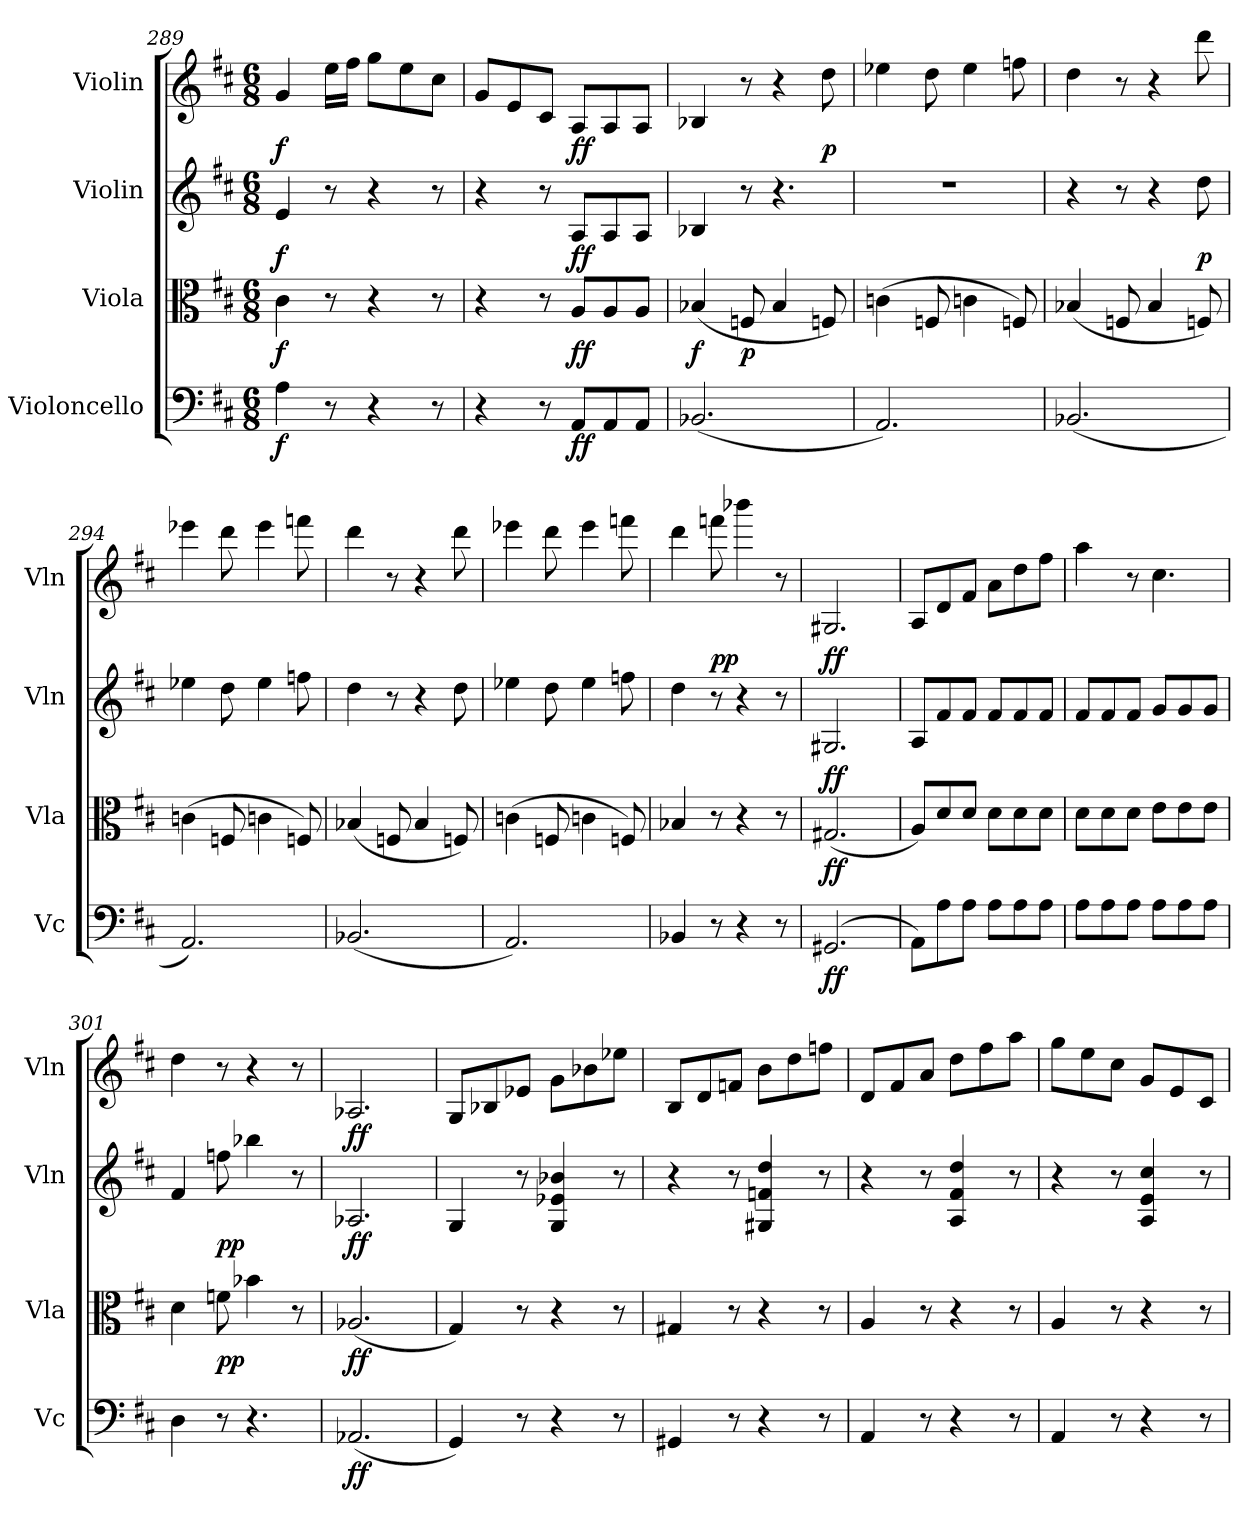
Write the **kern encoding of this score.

**kern	**dynam	**kern	**dynam	**kern	**dynam	**kern	**dynam
*part4	*part4	*part3	*part3	*part2	*part2	*part1	*part1
*staff4	*staff4	*staff3	*staff3	*staff2	*staff2	*staff1	*staff1
*I"Violoncello	*	*I"Viola	*	*I"Violin	*	*I"Violin	*
*I'Vc	*	*I'Vla	*	*I'Vln	*	*I'Vln	*
*clefF4	*	*clefC3	*	*clefG2	*	*clefG2	*
*k[f#c#]	*	*k[f#c#]	*	*k[f#c#]	*	*k[f#c#]	*
*M6/8	*	*M6/8	*	*M6/8	*	*M6/8	*
=289	=289	=289	=289	=289	=289	=289	=289
4A\	f	4c#\	f	4e/	f	4g/	f
8r	.	8r	.	8r	.	16ee\LL	.
.	.	.	.	.	.	16ff#\JJ	.
4r	.	4r	.	4r	.	8gg\L	.
.	.	.	.	.	.	8ee\	.
8r	.	8r	.	8r	.	8cc#\J	.
=290	=290	=290	=290	=290	=290	=290	=290
4r	.	4r	.	4r	.	8g/L	.
.	.	.	.	.	.	8e/	.
8r	.	8r	.	8r	.	8c#/J	.
8AA/L	ff	8A/L	ff	8A/L	ff	8A/L	ff
8AA/	.	8A/	.	8A/	.	8A/	.
8AA/J	.	8A/J	.	8A/J	.	8A/J	.
=291	=291	=291	=291	=291	=291	=291	=291
(2.BB-X/	.	(4B-X/	f	4B-X/	.	4B-X/	.
.	.	8Fn/	p	8r	.	8r	.
.	.	4B-/	.	4.r	.	4r	.
.	.	8Fn/)	.	.	.	8dd\	p
=292	=292	=292	=292	=292	=292	=292	=292
2.AA/)	.	(4cn\	.	2.r	.	4ee-X\	.
.	.	8Fn/	.	.	.	8dd\	.
.	.	4cn\	.	.	.	4ee-\	.
.	.	8Fn/)	.	.	.	8ffn\	.
=293	=293	=293	=293	=293	=293	=293	=293
(2.BB-X/	.	(4B-X/	.	4r	.	4dd\	.
.	.	8Fn/	.	8r	.	8r	.
.	.	4B-/	.	4r	.	4r	.
.	.	8Fn/)	.	8dd\	p	8ddd\	.
=294	=294	=294	=294	=294	=294	=294	=294
2.AA/)	.	(4cn\	.	4ee-X\	.	4eee-X\	.
.	.	8Fn/	.	8dd\	.	8ddd\	.
.	.	4cn\	.	4ee-\	.	4eee-\	.
.	.	8Fn/)	.	8ffn\	.	8fffn\	.
=295	=295	=295	=295	=295	=295	=295	=295
(2.BB-X/	.	(4B-X/	.	4dd\	.	4ddd\	.
.	.	8Fn/	.	8r	.	8r	.
.	.	4B-/	.	4r	.	4r	.
.	.	8Fn/)	.	8dd\	.	8ddd\	.
=296	=296	=296	=296	=296	=296	=296	=296
2.AA/)	.	(4cn\	.	4ee-X\	.	4eee-X\	.
.	.	8Fn/	.	8dd\	.	8ddd\	.
.	.	4cn\	.	4ee-\	.	4eee-\	.
.	.	8Fn/)	.	8ffn\	.	8fffn\	.
=297	=297	=297	=297	=297	=297	=297	=297
4BB-X/	.	4B-X/	.	4dd\	.	4ddd\	.
8r	.	8r	.	8r	.	8fffn\	pp
4r	.	4r	.	4r	.	4bbb-X\	.
8r	.	8r	.	8r	.	8r	.
=298	=298	=298	=298	=298	=298	=298	=298
(2.GG#X/	ff	(2.G#X/	ff	2.G#X/	ff	2.G#X/	ff
=299	=299	=299	=299	=299	=299	=299	=299
8AA\L)	.	8A/L)	.	8A/L	.	8A/L	.
8A\	.	8d/	.	8f#/	.	8d/	.
8A\J	.	8d/J	.	8f#/J	.	8f#/J	.
8A\L	.	8d\L	.	8f#/L	.	8a\L	.
8A\	.	8d\	.	8f#/	.	8dd\	.
8A\J	.	8d\J	.	8f#/J	.	8ff#\J	.
=300	=300	=300	=300	=300	=300	=300	=300
8A\L	.	8d\L	.	8f#/L	.	4aa\	.
8A\	.	8d\	.	8f#/	.	.	.
8A\J	.	8d\J	.	8f#/J	.	8r	.
8A\L	.	8e\L	.	8g/L	.	4.cc#\	.
8A\	.	8e\	.	8g/	.	.	.
8A\J	.	8e\J	.	8g/J	.	.	.
=301	=301	=301	=301	=301	=301	=301	=301
4D\	.	4d\	.	4f#/	.	4dd\	.
8r	.	8fn\	pp	8ffn\	pp	8r	.
4.r	.	4b-X\	.	4bb-X\	.	4r	.
.	.	8r	.	8r	.	8r	.
=302	=302	=302	=302	=302	=302	=302	=302
(2.AA-X/	ff	(2.A-X/	ff	2.A-X/	ff	2.A-X/	ff
=303	=303	=303	=303	=303	=303	=303	=303
4GG/)	.	4G/)	.	4G/	.	8G/L	.
.	.	.	.	.	.	8B-X/	.
8r	.	8r	.	8r	.	8e-X/J	.
4r	.	4r	.	4G/ 4e-X/ 4b-X/	.	8g\L	.
.	.	.	.	.	.	8b-X\	.
8r	.	8r	.	8r	.	8ee-X\J	.
=304	=304	=304	=304	=304	=304	=304	=304
4GG#X/	.	4G#X/	.	4r	.	8B/L	.
.	.	.	.	.	.	8d/	.
8r	.	8r	.	8r	.	8fn/J	.
4r	.	4r	.	4G#X/ 4fn/ 4dd/	.	8b\L	.
.	.	.	.	.	.	8dd\	.
8r	.	8r	.	8r	.	8ffn\J	.
=305	=305	=305	=305	=305	=305	=305	=305
4AA/	.	4A/	.	4r	.	8d/L	.
.	.	.	.	.	.	8f#/	.
8r	.	8r	.	8r	.	8a/J	.
4r	.	4r	.	4A/ 4f#/ 4dd/	.	8dd\L	.
.	.	.	.	.	.	8ff#\	.
8r	.	8r	.	8r	.	8aa\J	.
=306	=306	=306	=306	=306	=306	=306	=306
4AA/	.	4A/	.	4r	.	8gg\L	.
.	.	.	.	.	.	8ee\	.
8r	.	8r	.	8r	.	8cc#\J	.
4r	.	4r	.	4A/ 4e/ 4cc#/	.	8g/L	.
.	.	.	.	.	.	8e/	.
8r	.	8r	.	8r	.	8c#/J	.
=	=	=	=	=	=	=	=
*-	*-	*-	*-	*-	*-	*-	*-
